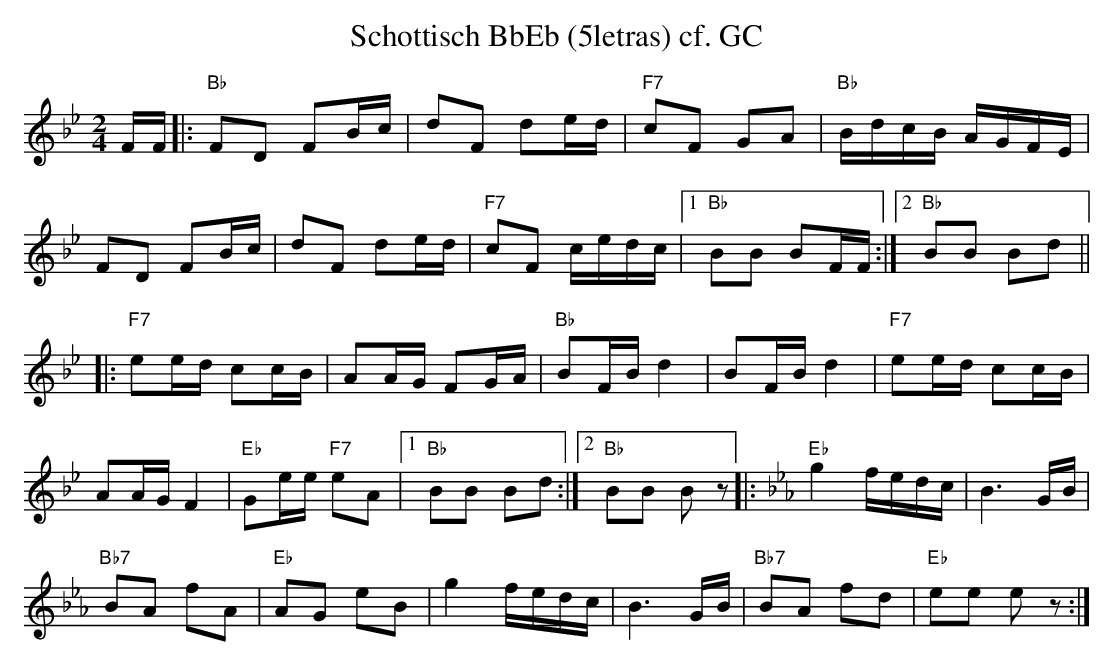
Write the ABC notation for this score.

X:1
T:Schottisch BbEb (5letras) cf. GC
M:2/4
L:1/16
K:Bbmaj%%MIDI gchordon
FF |:"Bb"F2D2 F2Bc | d2F2 d2ed | "F7"c2F2 G2A2 | "Bb"BdcB AGFE |
F2D2 F2Bc | d2F2 d2ed | "F7"c2F2 cedc |1 "Bb"B2B2 B2FF :|2 "Bb"B2B2 B2d2 ||
|: "F7"e2ed c2cB | A2AG F2GA | "Bb"B2FBd4 | B2FBd4 | "F7"e2ed c2cB |
A2AGF4 | "Eb"G2ee "F7"e2A2 |1 "Bb"B2B2 B2d2 :|2 "Bb"B2B2 B2z2 |: [K:Ebmaj] "Eb"g4 fedc | B6GB |
"Bb7"B2A2 f2A2 | "Eb"A2G2 e2B2 | g4fedc | B6GB | "Bb7"B2A2 f2d2 | "Eb"e2e2 e2z2 :|
